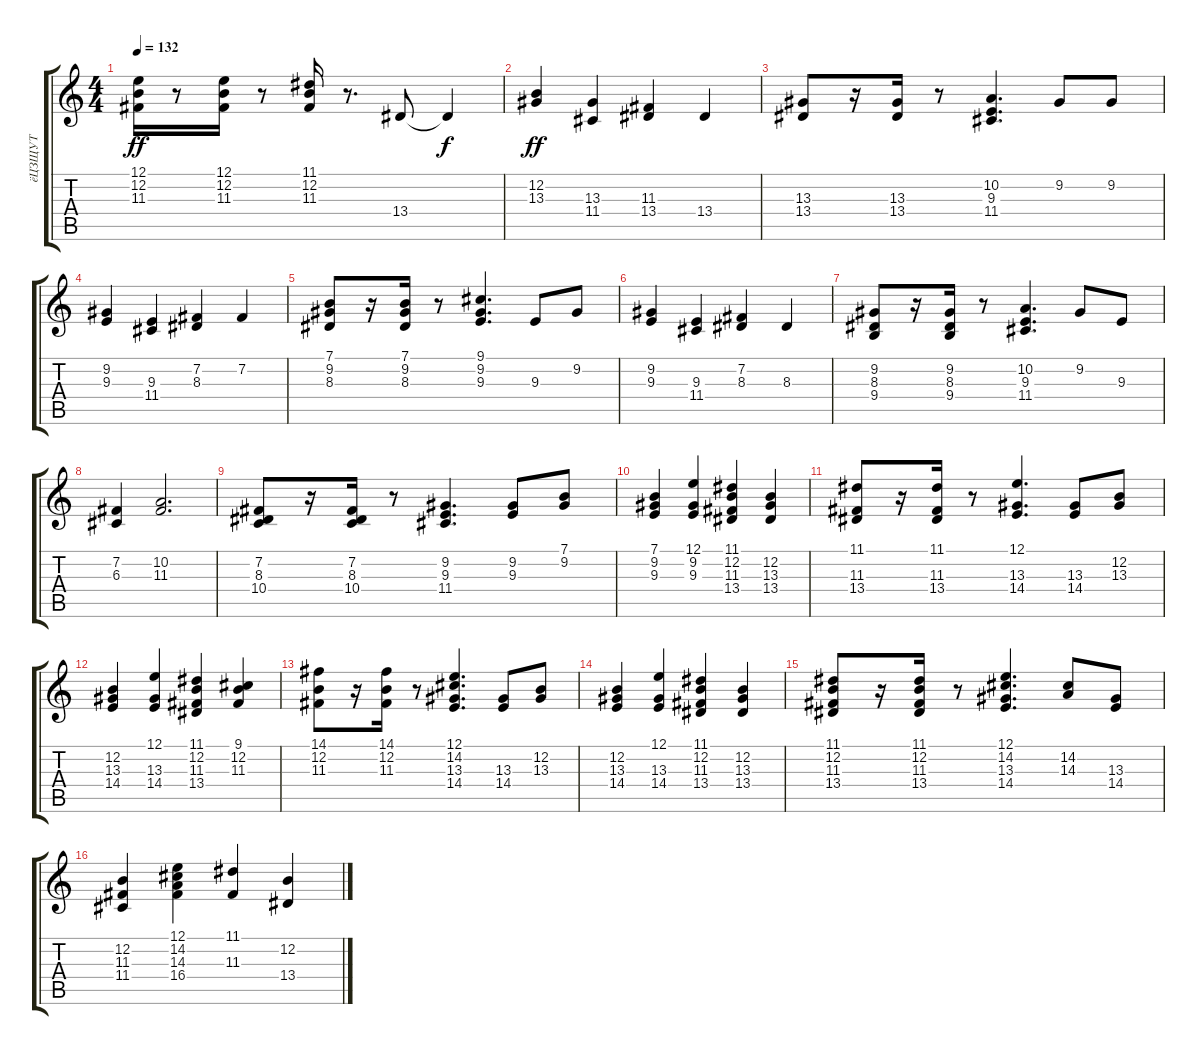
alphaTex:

\track ("ёЦЗЩУТ" "ёЦЗЩУТ") {instrument acousticgrandpiano}
\staff {score tabs}
\tuning (E4 B3 G3 D3 A2 E2) {hide}
\ts (4 4)
\tempo 132
\clef g2
\ks c
(12.1 12.2 11.3).16{dy ff} r.8 (12.1 12.2 11.3).16 r.8 (11.1 12.2 11.3).16 r.8{d} 13.4.8 13.4{t}.4{dy f} |
(12.2 13.3).4{dy ff} (13.3 11.4).4 (11.3 13.4).4 13.4.4 |
(13.3 13.4).8 r.16 (13.3 13.4).16 r.8 (10.2 9.3 11.4).4{d} 9.2.8 9.2.8 |
(9.2 9.3).4 (9.3 11.4).4 (7.2 8.3).4 7.2.4 |
(7.1 9.2 8.3).8 r.16 (7.1 9.2 8.3).16 r.8 (9.1 9.2 9.3).4{d} 9.3.8 9.2.8 |
(9.2 9.3).4 (9.3 11.4).4 (7.2 8.3).4 8.3.4 |
(9.2 8.3 9.4).8 r.16 (9.2 8.3 9.4).16 r.8 (10.2 9.3 11.4).4{d} 9.2.8 9.3.8 |
(7.2 6.3).4 (10.2 11.3).2{d} |
(7.2 8.3 10.4).8 r.16 (7.2 8.3 10.4).16 r.8 (9.2 9.3 11.4).4{d} (9.2 9.3).8 (7.1 9.2).8 |
(7.1 9.2 9.3).4 (12.1 9.2 9.3).4 (11.1 12.2 11.3 13.4).4 (12.2 13.3 13.4).4 |
(11.1 11.3 13.4).8 r.16 (11.1 11.3 13.4).16 r.8 (12.1 13.3 14.4).4{d} (13.3 14.4).8 (12.2 13.3).8 |
(12.2 13.3 14.4).4 (12.1 13.3 14.4).4 (11.1 12.2 11.3 13.4).4 (9.1 12.2 11.3).4 |
(14.1 12.2 11.3).8 r.16 (14.1 12.2 11.3).16 r.8 (12.1 14.2 13.3 14.4).4{d} (13.3 14.4).8 (12.2 13.3).8 |
(12.2 13.3 14.4).4 (12.1 13.3 14.4).4 (11.1 12.2 11.3 13.4).4 (12.2 13.3 13.4).4 |
(11.1 12.2 11.3 13.4).8 r.16 (11.1 12.2 11.3 13.4).16 r.8 (12.1 14.2 13.3 14.4).4{d} (14.2 14.3).8 (13.3 14.4).8 |
(12.2 11.3 11.4).4 (12.1 14.2 14.3 16.4).4 (11.1 11.3).4 (12.2 13.4).4
